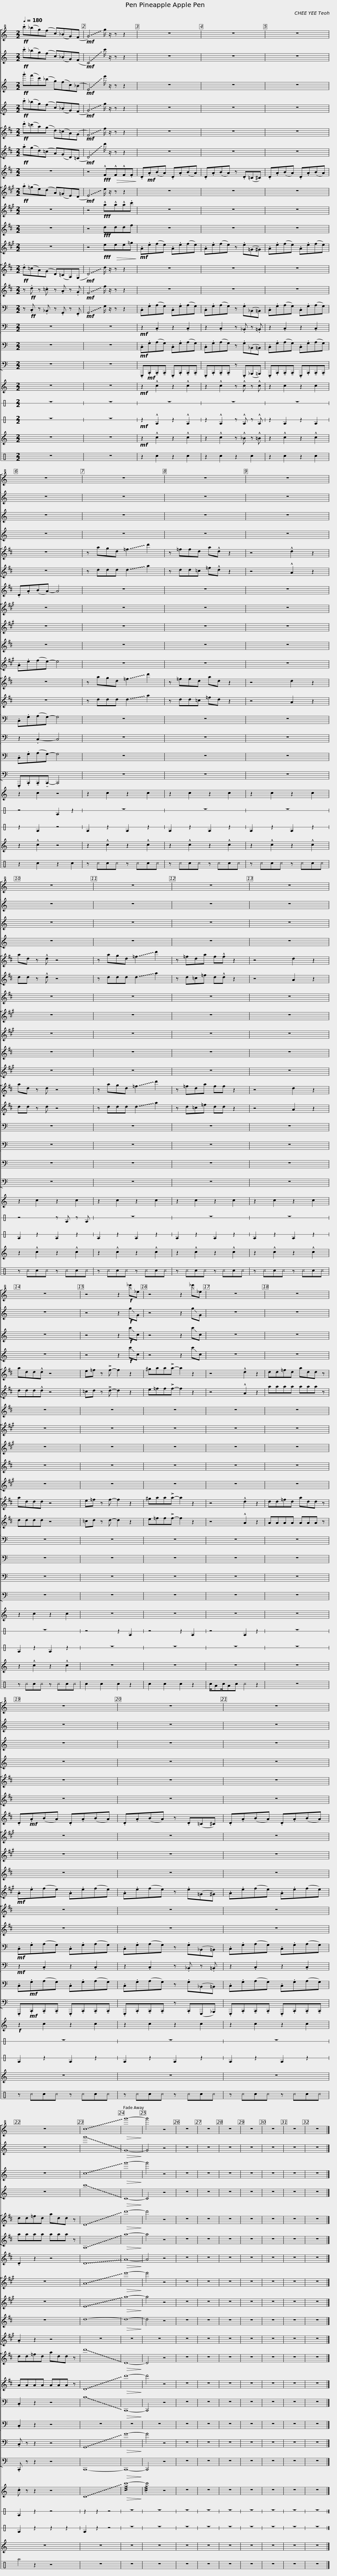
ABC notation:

X:1
%%score [ 1 [ 2 3 ] 4 ] [ 5 6 ] 7 [ [ 8 9 ] 10 11 ] [ [ 12 13 ] [ 14 15 ] 16 17 ] 18 19 20 21 22
L:1/8
Q:1/4=180
M:2/2
I:linebreak $
K:C
V:1 treble+8
V:2 treble
V:3 treble
V:4 treble
V:5 treble transpose=-2
V:6 treble transpose=-2
V:7 treble transpose=-14
V:8 treble transpose=-9
V:9 treble transpose=-9
V:10 treble transpose=-14
V:11 treble transpose=-21
V:12 treble transpose=-2
V:13 treble transpose=-2
V:14 bass
V:15 bass
V:16 bass
V:17 bass
V:18 treble transpose=24
V:19 perc stafflines=1
K:none
V:20 perc stafflines=1
K:none
V:21 treble
V:22 perc
K:none
V:1
!ff! .c'(_bg)(f c)(_BG)(F |!mf! !~(!G4) !~)!g/ z/ z z2 | z8 | z8 | z8 | %5
 z8 | z8 | z8 | z8 | z8 |$ %10
 z8 | z8 | z8 | z8 | z4 z2!f! !-(!_e'!-)!_e | %15
 z4 z2 !-(!_e'!-)!_e | z8 | z8 | z8 | z8 | %20
 z8 |$ z8 | !~(!c8 |!>(! !~)!g'8-!>)! | g'4 z4 | %25
 z8 | z8 | z8 | z8 | z8 | %30
 z8 | z8 |] %32
V:2
!ff! .c'(_bg)(f c)(_BG)(F |!mf! !~(!C4) !~)!c'/ z/ z z2 | z8 | z8 | z8 | %5
 z8 | z8 | z8 | z8 | z8 |$ %10
 z8 | z8 | z8 | z8 | z4 z2!f! !-(!g!-)!G | %15
 z4 z2 !-(!g!-)!G | z8 | z8 | z8 | z8 | %20
 z8 |$ z8 | !~(!g'8 |!>(! !~)!G8-!>)! | G4 z4 | %25
 z8 | z8 | z8 | z8 | z8 | %30
 z8 | z8 |] %32
V:3
!ff! .g'(f'c')(_b g)(fc)(_B |!mf! !~(!E4) !~)!e'/ z/ z z2 | z8 | z8 | z8 | %5
 z8 | z8 | z8 | z8 | z8 |$ %10
 z8 | z8 | z8 | z8 | z4 z2!f! !-(!c'!-)!c | %15
 z4 z2 !-(!c'!-)!c | z8 | z8 | z8 | z8 | %20
 z8 |$ z8 | !~(!c8 |!>(! !~)!g'8-!>)! | g'4 z4 | %25
 z8 | z8 | z8 | z8 | z8 | %30
 z8 | z8 |] %32
V:4
!ff! .c'(_bg)(f c)(_BG)(F |!mf! !~(!G4) !~)!g/ z/ z z2 | z8 | z8 | z8 | %5
 z8 | z8 | z8 | z8 | z8 |$ %10
 z8 | z8 | z8 | z8 | z4 z2!f! !-(!c'!-)!c | %15
 z4 z2 !-(!c'!-)!c | z8 | z8 | z8 | z8 | %20
 z8 |$ z8 | !~(!c'8 |!>(! !~)!C8-!>)! | C4 z4 | %25
 z8 | z8 | z8 | z8 | z8 | %30
 z8 | z8 |] %32
V:5
[K:D]!ff! .d'(=c'a)(g d)(=cA)(G |!mf! !~(!F4) !~)!f/ z/ z z2 | z8 | z8 | z8 | %5
 z8 | z agd !~(!=f2 !~)!d'2 | z =ffd a!^!d z2 | z4 !^!d2 z2 | ad z !^!d z4 |$ %10
 z agd !~(!=f2 !~)!d'2 | z =fda f!^!f z2 | z4 d2 z2 | add!^!d z4 | e=f z !>!f- f2 z2 | %15
 ^gaa!>!a- a2 z2 | z4 !^!d2 z2 | dd=fd add z | z8 | z8 | %20
 z8 |$ dd=fd add z | !~(!D8 |!>(! !~)!d'8-!>)! | d'4 z4 | %25
 z8 | z8 | z8 | z8 | z8 | %30
 z8 | z8 |] %32
V:6
[K:D]!ff! .a(gd)(=c A)(GD)(=C |!mf! !~(!D4) !~)!d'/ z/ z z2 | z8 | z8 | z8 | %5
 z8 | z ddd !~(!d2 !~)!a2 | z dd=c =f!^!d z2 | z4 !^!A2 z2 | dd z !^!d z4 |$ %10
 z ddd !~(!d2 !~)!a2 | z d=c=f d!^!d z2 | z4 A2 z2 | ddd!^!d z4 | =cd z !>!d- d2 z2 | %15
 e=ff!>!f- f2 z2 | z4 !^!A2 z2 | aaaa aaa z | z8 | z8 | %20
 z8 |$ aaaa aaa z | !~(!A,8 |!>(! !~)!a8-!>)! | a4 z4 | %25
 z8 | z8 | z8 | z8 | z8 | %30
 z8 | z8 |] %32
V:7
[K:D] z8 | z4!fff! !^!F!>(!!^!F!^!F.F!>)! | .D!mf!.A(BA) .D.A(BA) | .D.A(BA) z .D(=C^C) | .D.A(BA) .D.A(BA) | %5
 .D.A(BA-) A4 | z8 | z8 | z8 | z8 |$ %10
 z8 | z8 | z8 | z8 | z8 | %15
 z8 | z8 | z8 | .D!mf!.A(BA) .D.A(BA) | .D.A(BA) z .D(=C^C) | %20
 .D.A(BA) .D.A(BA) |$ .D2 z2 z4 | !~(!D8 |!>(! !~)!A8-!>)! | A4 z4 | %25
 z8 | z8 | z8 | z8 | z8 | %30
 z8 | z8 |] %32
V:8
[K:A]!ff! .a(=ge)(d A)(=GE)(D |!mf! !~(!E4) !~)!e/ z/ z z2 | z8 | z8 | z8 | %5
 z8 | z8 | z8 | z8 | z8 |$ %10
 z8 | z8 | z8 | z8 | z8 | %15
 z8 | z8 | z8 | z8 | z8 | %20
 z8 |$ z8 | !~(!A8 |!>(! !~)!e'8-!>)! | e'4 z4 | %25
 z8 | z8 | z8 | z8 | z8 | %30
 z8 | z8 |] %32
V:9
[K:A] z8 | z4!fff! !^!a!^!a!^!a.c' | z8 | z8 | z8 | %5
 z8 | z8 | z8 | z8 | z8 |$ %10
 z8 | z8 | z8 | z8 | z8 | %15
 z8 | z8 | z8 | z8 | z8 | %20
 z8 |$ z8 | !~(!E8 |!>(! !~)!a8-!>)! | a4 z4 | %25
 z8 | z8 | z8 | z8 | z8 | %30
 z8 | z8 |] %32
V:10
[K:D] z8 | z4!fff! dddf | z8 | z8 | z8 | %5
 z8 | z8 | z8 | z8 | z8 |$ %10
 z8 | z8 | z8 | z8 | z8 | %15
 z8 | z8 | z8 | z8 | z8 | %20
 z8 |$ z8 | d8- |!>(! d8-!>)! | d4 z4 | %25
 z8 | z8 | z8 | z8 | z8 | %30
 z8 | z8 |] %32
V:11
[K:A] z8 | z4!fff! e!>(!ee=g!>)! |!mf! .A.e(fe) .A.e(fe) | .A.e(fe) z .e(=G^G) | .A.e(fe) .A.e(fe) | %5
 .A.e(fe-) e4 | z8 | z8 | z8 | z8 |$ %10
 z8 | z8 | z8 | z8 | z8 | %15
 z8 | z8 | z8 |!mf! .A.e(fe) .A.e(fe) | .A.e(fe) z .e(=G^G) | %20
 .A.e(fe) .A.e(fe) |$ .A2 z2 z4 | z8 | z8 | z8 | %25
 z8 | z8 | z8 | z8 | z8 | %30
 z8 | z8 |] %32
V:12
[K:D]!ff! .d(=cA)(G D)(=CA,)(G, |!mf! !~(!D4) !~)!d/ z/ z z2 | z8 | z8 | z8 | %5
 z8 | z agd !~(!=f2 !~)!d'2 | z =ffd ad z2 | z4 d2 z2 | ad z d z4 |$ %10
 z agd !~(!=f2 !~)!d'2 | z =fda ff z2 | z4 d2 z2 | addd z4 | e=f z f- f2 z2 | %15
 ^gaa!>!a- a2 z2 | z4 !^!d2 z2 | dd=fd add z | z8 | z8 | %20
 z8 |$ dd=fd add z | !~(!d'8 |!>(! !~)!D8-!>)! | D4 z4 | %25
 z8 | z8 | z8 | z8 | z8 | %30
 z8 | z8 |] %32
V:13
[K:D] z!ff! .d z .=c z .A z .G |!mf! !~(!F4 !~)!f/ z/ z z2 | z8 | z8 | z8 | %5
 z8 | z ddd !~(!d2 !~)!a2 | z dd=c =fd z2 | z4 A2 z2 | dd z d z4 |$ %10
 z ddd !~(!d2 !~)!a2 | z d=c=f dd z2 | z4 A2 z2 | dddd z4 | =cd z d- d2 z2 | %15
 e=ff!>!f- f2 z2 | z4 !^!A2 z2 | AAAA AAA z | z8 | z8 | %20
 z8 |$ AAAA AAA z | !~(!D8 |!>(! !~)!d'8-!>)! | d'4 z4 | %25
 z8 | z8 | z8 | z8 | z8 | %30
 z8 | z8 |] %32
V:14
 z!ff! .C, z ._B,, z .G,, z .F,, |!mf! !~(!G,,4 !~)!G,/ z/ z z2 | .C,.G,(A,G,) .C,.G,(A,G,) | .C,.G,(A,G,) z .G,(_B,,=B,,) | .C,.G,(A,G,) .C,.G,(A,G,) | %5
 .C,.G,(A,G,-) G,4 | z8 | z8 | z8 | z8 |$ %10
 z8 | z8 | z8 | z8 | z8 | %15
 z8 | z8 | z8 |!mf! .C,.G,(A,G,) .C,.G,(A,G,) | .C,.G,(A,G,) z .G,(_B,,=B,,) | %20
 .C,.G,(A,G,) .C,.G,(A,G,) |$ .C,2 z2 z4 | !~(!C8 |!>(! !~)!C,,8-!>)! | C,,4 z4 | %25
 z8 | z8 | z8 | z8 | z8 | %30
 z8 | z8 |] %32
V:15
 z8 | z8 |!mf! z2 .C,2 z2 .C,2 | z2 .C,2 z ._B,, z .=B,, | z2 .C,2 z2 .C,2 | %5
 z2 .C,2- C,4 | z8 | z8 | z8 | z8 |$ %10
 z8 | z8 | z8 | z8 | z8 | %15
 z8 | z8 | z8 |!mf! z2 .C,2 z2 .C,2 | z2 .C,2 z ._B,, z .=B,, | %20
 z2 .C,2 z2 .C,2 |$ .C,2 z2 z4 | z8 | z8 | z8 | %25
 z8 | z8 | z8 | z8 | z8 | %30
 z8 | z8 |] %32
V:16
 z8 | z8 |!mf! .C,.G,(A,G,) .C,.G,(A,G,) | .C,.G,(A,G,) z .G,(_B,,=B,,) | .C,.G,(A,G,) .C,.G,(A,G,) | %5
 .C,.G,(A,G,-) G,4 | z8 | z8 | z8 | z8 |$ %10
 z8 | z8 | z8 | z8 | z8 | %15
 z8 | z8 | z8 | .C,!mf!.G,(A,G,) .C,.G,(A,G,) | .C,.G,(A,G,) z .G,(_B,,=B,,) | %20
 .C,.G,(A,G,) .C,.G,(A,G,) |$ .C, z z2 z4 | !~(!G,,8 |!>(! !~)!G8-!>)! | G4 z4 | %25
 z8 | z8 | z8 | z8 | z8 | %30
 z8 | z8 |] %32
V:17
 z8 | z8 | .G,,,!mf!.C,,!tenuto!C,,!tenuto!C,, .G,,,.C,,!tenuto!C,,!tenuto!C,, | .G,,,.C,,!tenuto!C,,!tenuto!C,, z .G,,,(_B,,,=B,,,) | .G,,,.C,,!tenuto!C,,!tenuto!C,, .G,,,.C,,!tenuto!C,,!tenuto!C,, | %5
 .G,,,.C,,!tenuto!C,,!tenuto!C,,- C,,4 | z8 | z8 | z8 | z8 |$ %10
 z8 | z8 | z8 | z8 | z8 | %15
 z8 | z8 | z8 | .G,,,!mf!.C,,!tenuto!C,,!tenuto!C,, .G,,,.C,,!tenuto!C,,!tenuto!C,, | .G,,,.C,,!tenuto!C,,!tenuto!C,, z .C,,(G,,,_B,,,) | %20
 .G,,,.C,,!tenuto!C,,!tenuto!C,, .G,,,.C,,!tenuto!C,,!tenuto!C,, |$ .C,, z z2 z4 | C,,8- |!>(! C,,8-!>)! | C,,4 z4 | %25
 z8 | z8 | z8 | z8 | z8 | %30
 z8 | z8 |] %32
V:18
 z8 | z8 |!mf! z2 !^!c2 z2 !^!c2 | z2 !^!c2 z !^!c z !^!c | z2 c2 z2 c2 | %5
 z2 c2 z4 | z2 c2 z2 c2 | z2 c2 z2 c2 | z2 c2 z2 c2 | z2 c2 z2 c2 |$ %10
 z2 c2 z2 c2 | z2 c2 z2 c2 | z2 c2 z2 c2 | z2 c2 z2 c2 | z8 | %15
 z8 | z8 | z8 |!f! z2 c2 z2 c2 | z2 c2 z2 c2 | %20
 z2 c2 z2 c2 |$ .c z z2 z4 | !~(!C8 |!>(! !~)!!///!c'8-!>)! | !///!c'4 z4 | %25
 z8 | z8 | z8 | z8 | z8 | %30
 z8 | z8 |] %32
V:19
 z8 | z8 | z8 | z8 | z8 | %5
 z4 E2 z2 | z8 | z8 | z8 | z4 z E z E |$ %10
 z8 | z8 | z8 | z8 | z4 z2 E2 | %15
 z4 z2 E2 | z4 E2 z2 | z8 | z8 | z8 | %20
 z8 |$ E2 z2 z4 | z2 z2 z4 | z8 | z8 | %25
 z8 | z8 | z8 | z8 | z8 | %30
 z8 | z8 |] %32
V:20
 z8 | z8 |!mf! z2 !^!E2 z2 !^!E2 | z2 !^!E2 z !^!E z !^!E | z2 E2 z2 E2 | %5
 z2 E2 z4 | E2 z2 E2 z2 | E2 z2 E2 z2 | E2 z2 E2 z2 | E2 z2 E2 z2 |$ %10
 E2 z2 E2 z2 | E2 z2 E2 z2 | E2 z2 E2 z2 | E2 z2 E2 z2 | z8 | %15
 z8 | z8 | z8 | E2 z2 E2 z2 | E2 z2 E2 z2 | %20
 E2 z2 E2 z2 |$ E2 z2 z2 z2 | E2 z2 z4 | z8 | z8 | %25
 z8 | z8 | z8 | z8 | z8 | %30
 z8 | z8 |] %32
V:21
 z8 | z8 |!mf! z2 !^!c2 z2 !^!c2 | z2 !^!c2 z !^!_B z !^!=B | z2 !^!c2 z2 !^!c2 | %5
 z2 !^!c2 z4 | z2 !^!c2 z2 !^!c2 | z2 !^!c2 z2 !^!c2 | z2 !^!c2 z2 !^!c2 | z2 !^!c2 z2 !^!c2 |$ %10
 z2 !^!c2 z2 !^!c2 | z2 !^!c2 z2 !^!c2 | z2 !^!c2 z2 !^!c2 | z2 !^!c2 z2 !^!c2 | z8 | %15
 z8 | z8 | z8 | z8 | z8 | %20
 z8 |$ z8 | z8 | z8 | z8 | %25
 z8 | z8 | z8 | z8 | z8 | %30
 z8 | z8 |] %32
V:22
 z8 | z8 | z2 c2 z2 c2 | z2 c2 z2 c2 | z2 c2 z2 c2 | %5
 z2 c2 z2 c2 | z ^cc^c z ^cc^c | z ^cc^c z ^cc^c | z ^cc^c z ^cc^c | z ^cc^c z ^cc^c |$ %10
 z ^cc^c z ^cc^c | z ^cc^c z ^cc^c | z ^cc^c z ^cc^c | z ^cc^c z ^cc^c | c2 c2 c2 z2 | %15
 c2 c2 c2 z2 | c/Ac/Ac ^c2 z2 | z8 | z ^cc^c z ^cc^c | z ^cc^c z ^cc^c | %20
 z ^cc^c z ^cc^c |$ ^a2 z2 z4 | z8 | z8 | z8 | %25
 z8 | z8 | z8 | z8 | z8 | %30
 z8 | z8 |] %32
